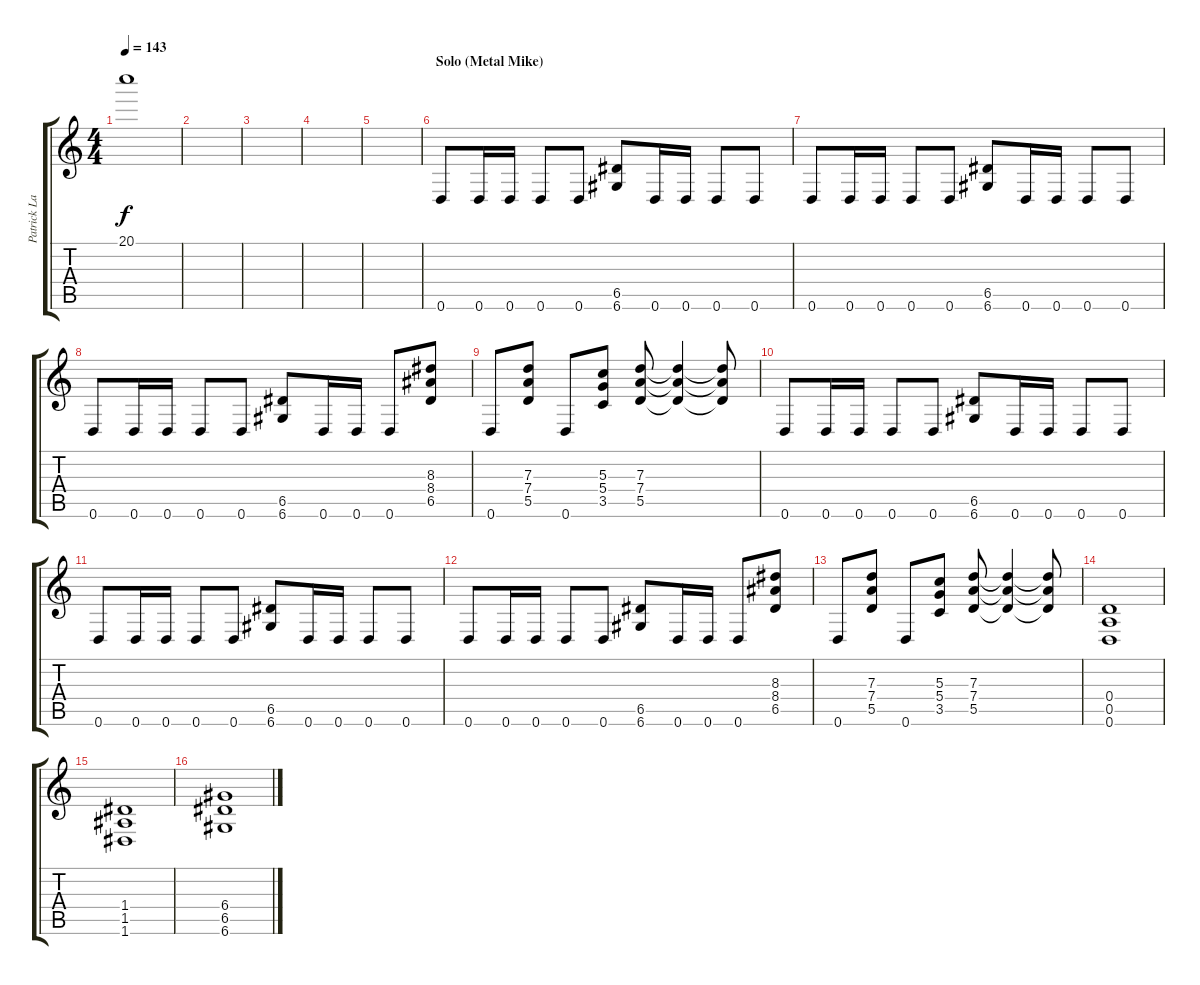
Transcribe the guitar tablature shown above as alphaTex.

\track ("Patrick Lachman" "Patrick La") {instrument distortionguitar}
\staff {score tabs}
\tuning (E4 B3 G3 D3 A2 D2) {hide}
\ts (4 4)
\tempo 143
\clef g2
\ks c
20.1{t}.1{dy f} |
|
|
|
|
\section ("" "Solo (Metal Mike)")
0.6.8 0.6.16 0.6.16 0.6.8 0.6.8 (6.5 6.6).8 0.6.16 0.6.16 0.6.8 0.6.8 |
0.6.8 0.6.16 0.6.16 0.6.8 0.6.8 (6.5 6.6).8 0.6.16 0.6.16 0.6.8 0.6.8 |
0.6.8 0.6.16 0.6.16 0.6.8 0.6.8 (6.5 6.6).8 0.6.16 0.6.16 0.6.8 (8.3 8.4 6.5).8 |
0.6.8 (7.3 7.4 5.5).8 0.6.8 (5.3 5.4 3.5).8 (7.3 7.4 5.5).8 (7.3{t} 7.4{t} 5.5{t}).4 (7.3{t} 7.4{t} 5.5{t}).8 |
0.6.8 0.6.16 0.6.16 0.6.8 0.6.8 (6.5 6.6).8 0.6.16 0.6.16 0.6.8 0.6.8 |
0.6.8 0.6.16 0.6.16 0.6.8 0.6.8 (6.5 6.6).8 0.6.16 0.6.16 0.6.8 0.6.8 |
0.6.8 0.6.16 0.6.16 0.6.8 0.6.8 (6.5 6.6).8 0.6.16 0.6.16 0.6.8 (8.3 8.4 6.5).8 |
0.6.8 (7.3 7.4 5.5).8 0.6.8 (5.3 5.4 3.5).8 (7.3 7.4 5.5).8 (7.3{t} 7.4{t} 5.5{t}).4 (7.3{t} 7.4{t} 5.5{t}).8 |
(0.4 0.5 0.6).1 |
(1.4 1.5 1.6).1 |
(6.4 6.5 6.6).1
